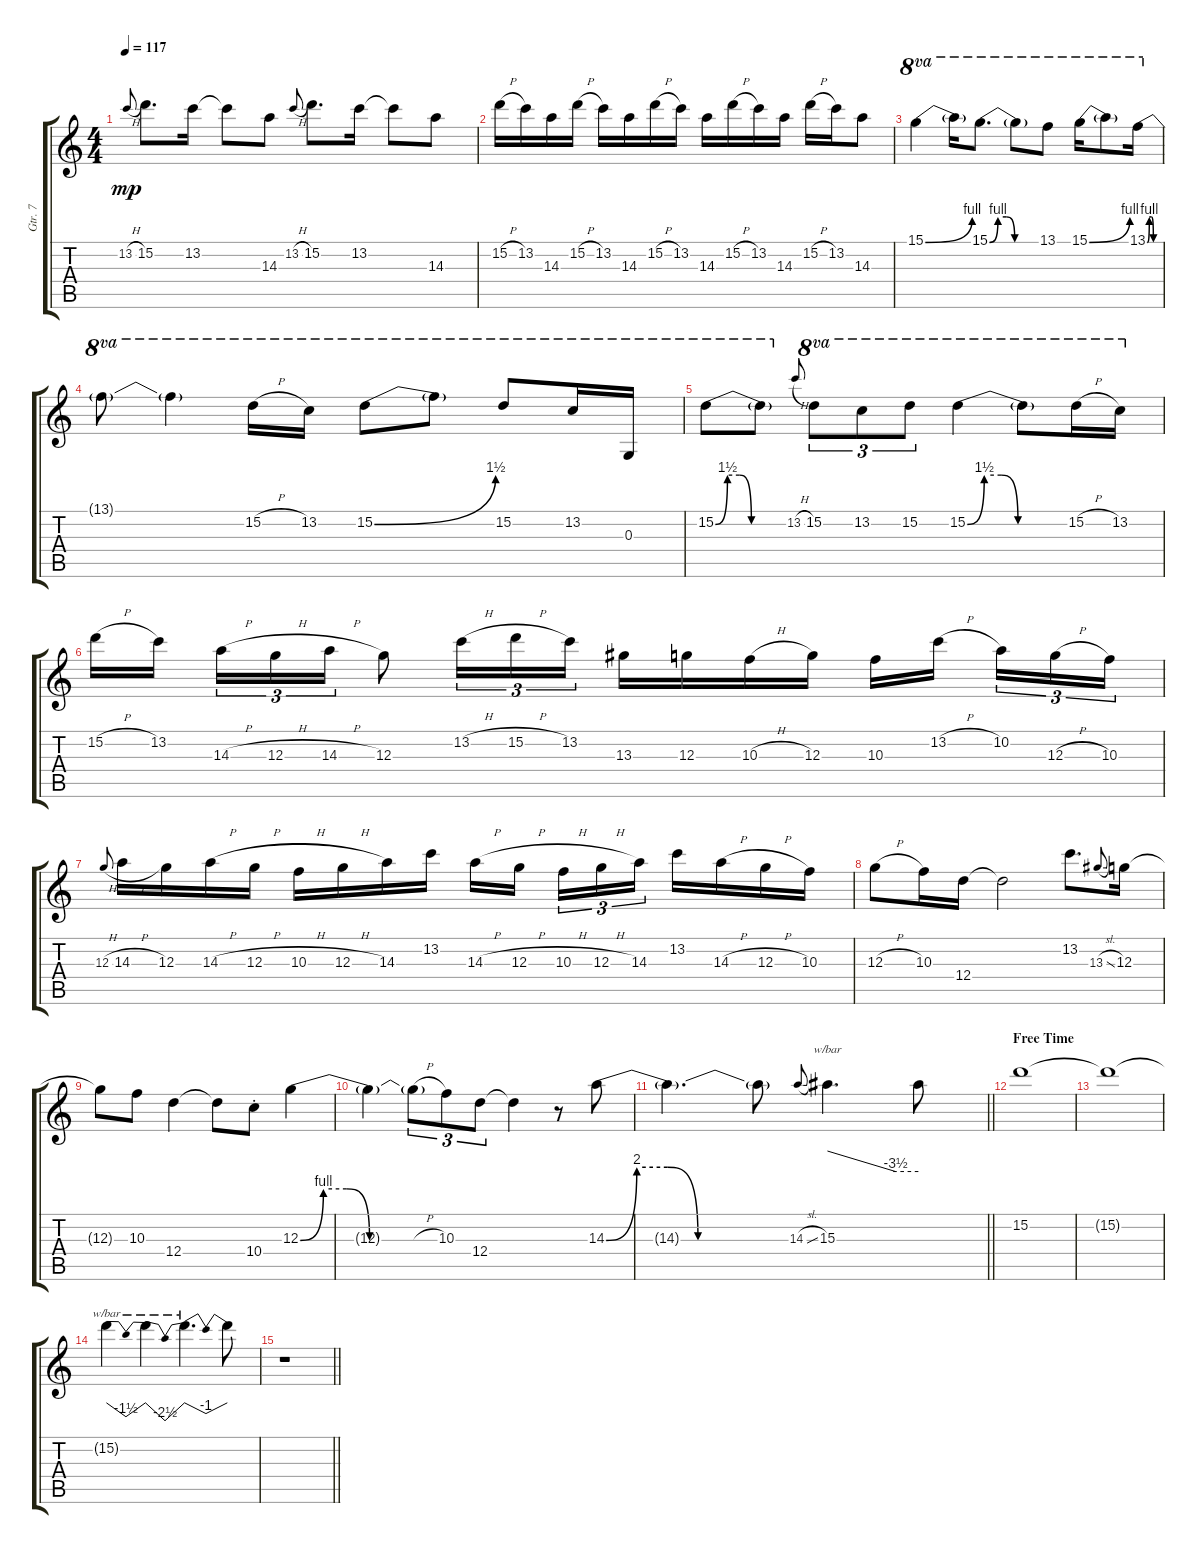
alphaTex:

\track ("Gtr. 7" "Gtr. 7") {instrument overdrivenguitar}
\staff {score tabs}
\tuning (E4 B3 G3 D3 A2 E2) {hide}
\ts (4 4)
\tempo 117
\clef g2
\ks c
13.2{h}.8{gr onbeat dy mp} 15.2.8{d} 13.2.16 13.2{t}.8 14.3.8 13.2{h}.8{gr onbeat} 15.2.8{d} 13.2.16 13.2{t}.8 14.3.8 |
15.2{h}.16 13.2.16 14.3.16 15.2{h}.16 13.2.16 14.3.16 15.2{h}.16 13.2.16 14.3.16 15.2{h}.16 13.2.16 14.3.16 15.2{h}.16 13.2.16 14.3.8 |
15.1{be (bend 0 0 60 4)}.4{ot 8va} 15.1{t}.16{ot 8va} 15.1{be (custom 0 0 10 4 20 4 30 0 60 0)}.8{d ot 8va} 15.1{t}.8{ot 8va} 13.1.8{ot 8va} 15.1{be (bend 0 0 60 4)}.16{ot 8va} 15.1{t}.8{ot 8va} 13.1{be (custom 0 0 10 4 20 4 30 0 60 0)}.16{ot 8va} |
13.1{t}.8{ot 8va} 13.1{t}.4{ot 8va} 15.2{h}.16{ot 8va} 13.2.16{ot 8va} 15.2{be (bend 0 0 60 6)}.8{ot 8va} 15.2{t}.8{ot 8va} 15.2.8{ot 8va} 13.2.16{ot 8va} 0.3.16{ot 8va} |
15.2{be (custom 0 0 10 6 20 6 30 0 60 0)}.8{ot 8va} 15.2{t}.8{ot 8va} 13.2{h}.8{gr onbeat} 15.2.8{tu (3 2) ot 8va} 13.2.8{tu (3 2) ot 8va} 15.2.8{tu (3 2) ot 8va} 15.2{be (custom 0 0 10 6 20 6 30 0 60 0)}.4{ot 8va} 15.2{t}.8{ot 8va} 15.2{h}.16{ot 8va} 13.2.16{ot 8va} |
15.2{h}.16 13.2.16{beam splitsecondary} 14.3{h}.16{tu (3 2)} 12.3{h}.16{tu (3 2)} 14.3{h}.16{tu (3 2)} 12.3.8 13.2{h}.16{tu (3 2)} 15.2{h}.16{tu (3 2)} 13.2.16{tu (3 2)} 13.3.16 12.3.16 10.3{h}.16 12.3.16 10.3.16 13.2{h}.16{beam splitsecondary} 10.2.16{tu (3 2)} 12.3{h}.16{tu (3 2)} 10.3.16{tu (3 2)} |
12.3{h}.8{gr onbeat} 14.3{h}.16 12.3.16 14.3{h}.16 12.3{h}.16 10.3{h}.16 12.3{h}.16 14.3.16 13.2.16 14.3{h}.16 12.3{h}.16{beam splitsecondary} 10.3{h}.16{tu (3 2)} 12.3{h}.16{tu (3 2)} 14.3.16{tu (3 2)} 13.2.16 14.3{h}.16 12.3{h}.16 10.3.16 |
12.3{h}.8 10.3.16 12.4.16 12.4{t}.2 13.2.8{d} 13.3{sl}.8{gr onbeat} 12.3.16 |
12.3{t}.8 10.3.8 12.4.4 12.4{t}.8 10.4{st}.8 12.3{be (custom 0 0 10 4 20 4 30 0 60 0)}.4 |
12.3{t}.4 12.3{h t}.8{tu (3 2)} 10.3.8{tu (3 2)} 12.4.8{tu (3 2)} 12.4{t}.4 r.8 14.3{be (custom 0 0 10 8 20 8 30 0 60 0)}.8 |
\barLineRight lightlight
14.3{t}.4{d} 14.3{t}.8 14.3{sl}.8{gr onbeat} 15.3.4{d tbe (custom default 0 0 45 -14 60 -14)} 15.3{t}.8 |
\section ("" "Free Time")
15.2.1 |
15.2{t}.1 |
15.2{t}.4{tbe (dip default 0 0 30 -6 60 0)} 15.2{t}.4{tbe (dip default 0 0 30 -10 60 0)} 15.2{t}.4{d tbe (dip default 0 0 30 -4 60 0)} 15.2{t}.8 |
\barLineRight lightlight
r.1
